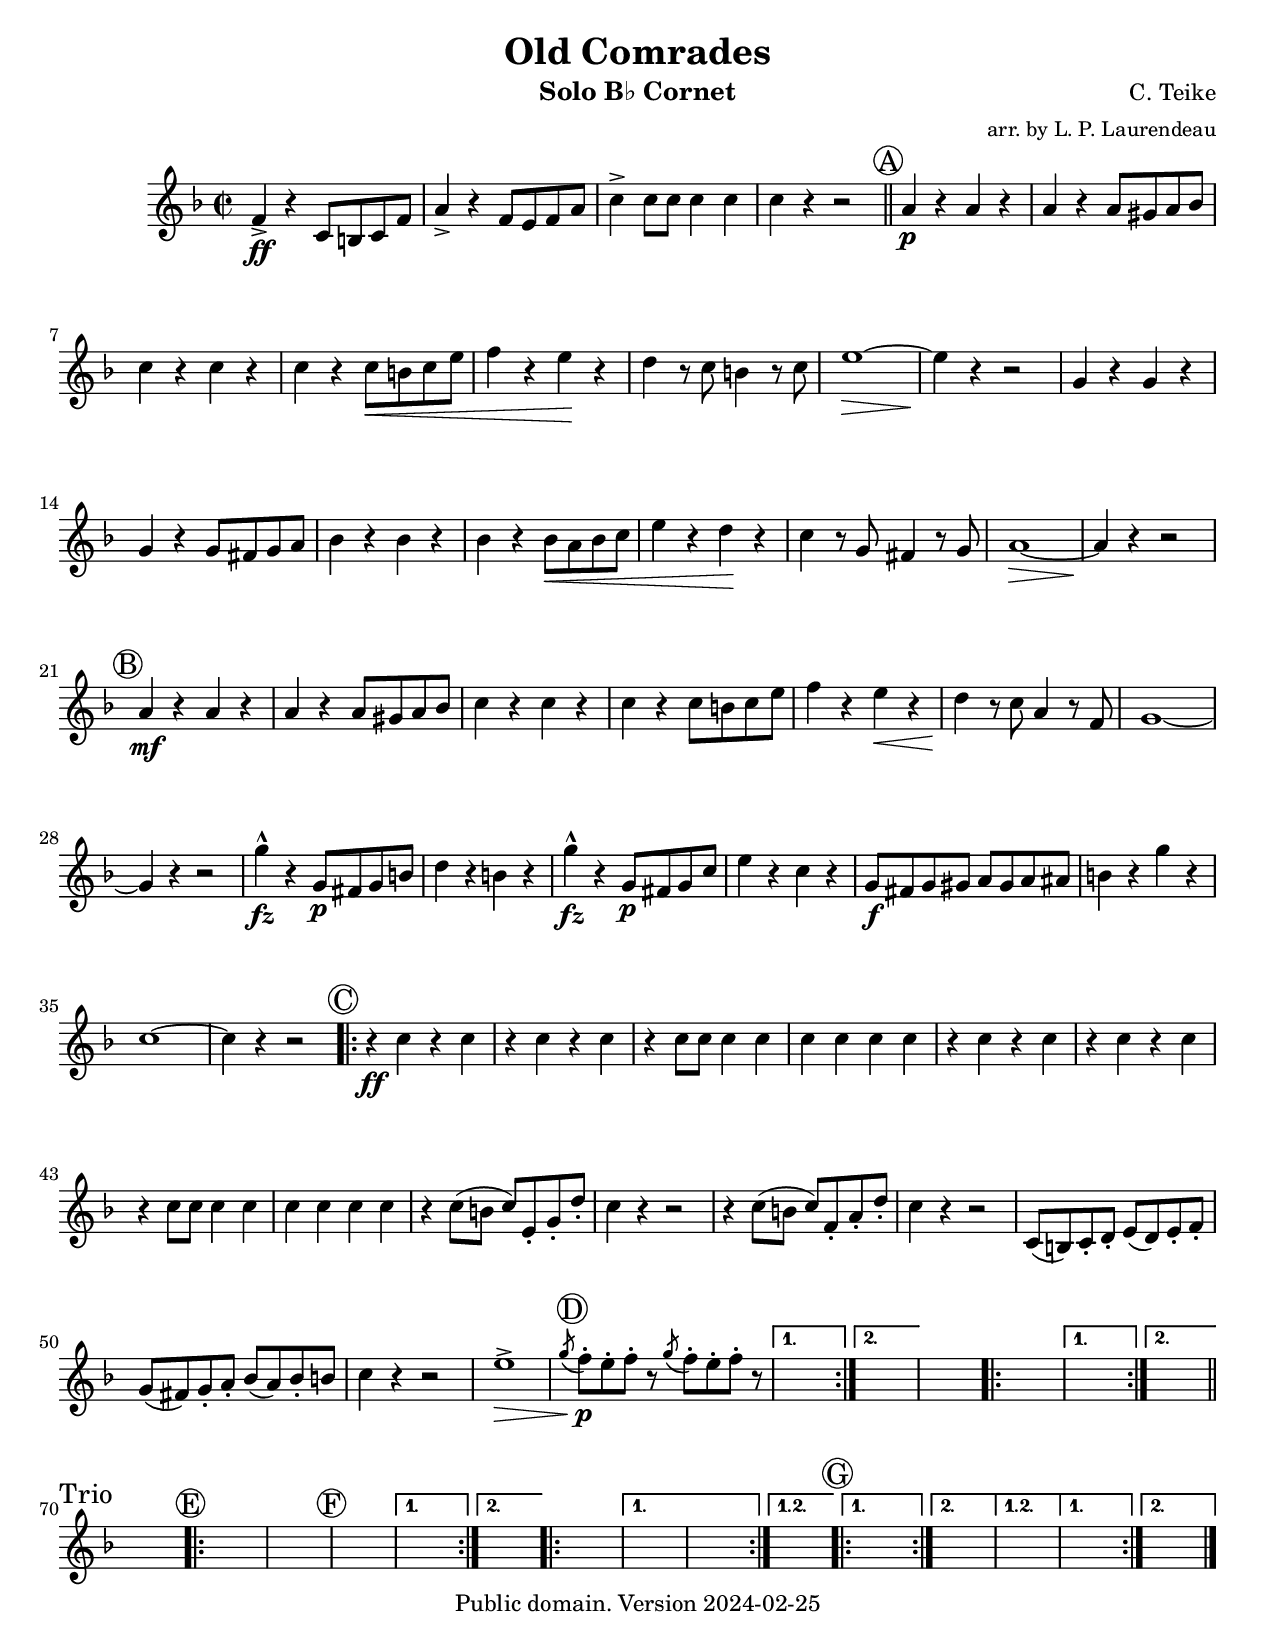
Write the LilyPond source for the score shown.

\version "2.24.3"
\version "2.24.3"
\include "changePitch.ly"

\pointAndClickOff

\header {
  title = "Old Comrades"
  composer = "C. Teike"
  arranger = \markup { \smaller "arr. by L. P. Laurendeau" }
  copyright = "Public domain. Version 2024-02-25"
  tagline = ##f
}

rehearsalMarks = \relative c' {
  \set Score.skipBars = ##t
  \override MultiMeasureRest.expand-limit = #1
  \set countPercentRepeats = ##t
  \set repeatCountVisibility = #(every-nth-repeat-count-visible 4)

  \time 2/2

  s1*4 |
  \section
  \mark \markup { \circle "A" }
  s1*16 |
  \mark \markup { \circle "B" }
  s1*16 |
  \mark \markup { \circle "C" }
  \repeat volta 2 {
    s1*16 |
    \mark \markup { \circle "D" }
    s1*15 |
  }
  \alternative {
    { s1 | }
    { s1 | }
  }
  
  \section 
  \break
  \sectionLabel "Trio"
  s1*2 |
  \repeat volta 2 {
    \mark \markup { \circle "E" }
    s1*16
    \mark \markup { \circle "F" }
    s1*15
  }
  \alternative {
    { s1 | }
    { s1 | }
  }
  \mark \markup { \circle "G" }
  \repeat volta 2 {
    s1*8 | 
  }
  \alternative {
    { s1*8 | }
    { s1*8 \bar "|." }
  }
}

% Define patterns for changePitch/cPI/cPII/cPIII/cPIV
patI = { r4 c4 }
patII = { c4 c8 }
patIII = { c8[ r8 c8] }
patIV = { r8 \samePitch { c c } }

fz = #(make-dynamic-script "fz")



piccOne = \relative c'' {

}

oboeOne = \relative c'' {

}

oboeTwo = \relative c'' {

}

bassoonOne = \relative c {

}

clarinetEb = \relative c''' {

}

clarinetOne = \relative c''' {
  \key f \major
  

}

clarinetTwo = \relative c'' {
  \key f \major
  

}

clarinetThree = \relative c'' {
  \key f \major
  


}

clarinetBass = \relative c'' {

}

saxAlto = \relative c'' {

}

saxTenor = \relative c'' {

}

saxBaritone = \relative c' {

}

trumpetOne = \relative c' {

}

trumpetTwo = \relative c' {

}

cornetSolo = \relative c' {
  \key f \major
  
  f4->\ff r c8 b c f | a4-> r f8 e f a | c4-> c8 c c4 c4 | c4 r r2 |

  %mark A
  a4\p r a r | a4 r a8 gis a bes | c4 r c r | c4 r c8\< b c e |
  f4 r e\! r | d4 r8 c b4 r8 c | e1~\> | e4\! r r2 |
  g,4 r g r | g4 r g8 fis g a | bes4 r bes r | bes4 r bes8\< a bes c |
  e4 r d\! r | c4 r8 g fis4 r8 g | a1~\> | a4\! r r2 |
 
  %mark B
  a4\mf r a r | a4 r a8 gis a bes | c4 r c r | c4 r c8 b c e |
  f4 r e\< r | d4\! r8 c a4 r8 f | g1~ | g4 r r2 |
  g'4-^\fz r g,8\p fis g b | d4 r b r | g'4-^\fz r g,8\p fis g c | e4 r c r |
  g8\f fis g gis a gis a ais | b4 r g' r | c,1~ | c4 r r2 |
  
  %mark C
  \repeat volta 2 {
    r4\ff c r c | r4 c r c | r4 c8 c c4 c | c4 c c c |
    r4 c r c | r4 c r c | r4 c8 c c4 c | c4 c c c |
    r4 c8( b c) e,-. g-. d'-. | c4 r r2 | r4 c8( b c) f,-. a-. d-. | c4 r r2 |
    c,8( b) c-. d-. e( d) e-. f-. | g8( fis) g-. a-. bes( a) bes-. b | c4 r r2 | e1->\> |
    %mark D
    \acciaccatura g8 f-.\p e-. f-. r \acciaccatura g8 f-. e-. f-. r |
  }
  \alternative {
    { s1 | }
    { s1 | }
  }
  
  %Trio
  s1*2 |
  \repeat volta 2 {
    %mark E
    s1*16
    
    %mark F
    s1*15
  }
  \alternative {
    { s1 | }
    { s1 | }
  }
  %mark G
  \repeat volta 2 {
    s1*8 | 
  }
  \alternative {
    { s1*8 | }
    { s1*8 | }
  }
}

cornetOne = \relative c'' {

}

cornetTwo = \relative c' {

}

cornetThree = \relative c' {

}

hornOne = \relative c'' {

}

hornTwo = \relative c' {

}

hornThree = \relative c'' {

}

hornFour = \relative c' {

}

tromboneOne = \relative c' {
  \key ees \major
  

}

tromboneTwo = \relative c' {

}

tromboneThree = \relative c {

}

baritoneTC = \relative c'' {
  \key f \major


}

basses = \relative c {

}

drumSnareBass = \drummode {
  \clef percussion


}

percTimp = \relative c {

}

percBells = \relative c' {

}

dummyPart = \relative c'' {
  s1*4 |
  
  %mark A
  s1*16 |
 
  %mark B
  s1*16 |
  
  %mark C
  \repeat volta 2 {
    s1*16 |
    %mark D
    s1*15 |
  }
  \alternative {
    { s1 | }
    { s1 | }
  }
  
  %Trio
  s1*2 |
  \repeat volta 2 {
    %mark E
    s1*16
    
    %mark F
    s1*15
  }
  \alternative {
    { s1 | }
    { s1 | }
  }
  %mark G
  \repeat volta 2 {
    s1*8 | 
  }
  \alternative {
    { s1*8 | }
    { s1*8 | }
  }
}


\paper {
  #(set-paper-size "letter")
  ragged-last-bottom = ##f
  ragged-bottom = ##f
}

\header {
  instrument = "Solo B♭ Cornet"
}

\score {
  \new Staff  { 
    \set Staff.midiInstrument = "trumpet"

    \clef treble
    << \rehearsalMarks 
       \cornetSolo >>
  }
  
  \layout { }
  \midi {
    \tempo 2 = 100
  }
}